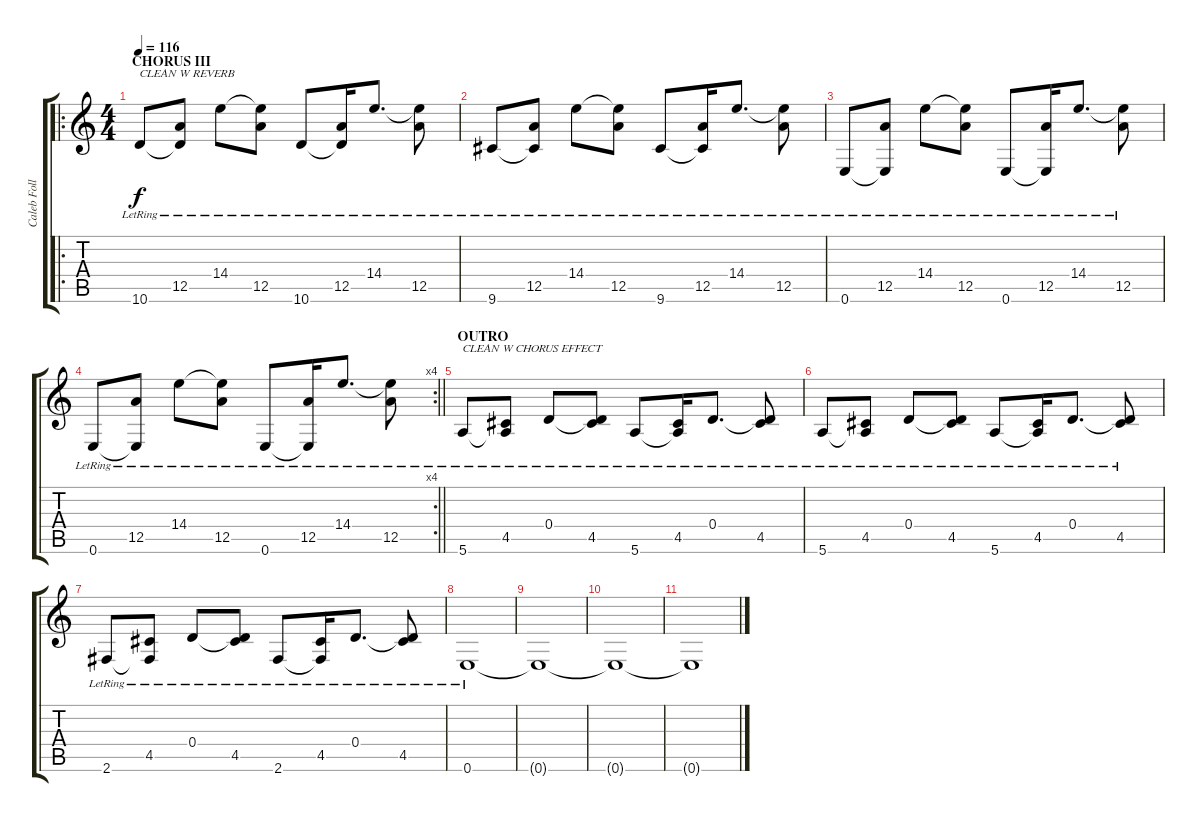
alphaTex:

\track ("Caleb Followill (rhythm)" "Caleb Foll") {instrument electricguitarclean}
\staff {score tabs}
\tuning (E4 B3 G3 D3 A2 E2) {hide}
\ro
\ts (4 4)
\section ("" "CHORUS III")
\tempo 116
\clef g2
\ks c
10.6{lr}.8{txt "CLEAN W REVERB" dy f} (12.5{lr} 10.6{t}).8 14.4{lr}.8 (14.4{t} 12.5{lr}).8 10.6{lr}.8 (12.5{lr} 10.6{t}).16 14.4{lr}.8{d} (14.4{t} 12.5{lr}).8 |
9.6{lr}.8 (12.5{lr} 9.6{t}).8 14.4{lr}.8 (14.4{t} 12.5{lr}).8 9.6{lr}.8 (12.5{lr} 9.6{t}).16 14.4{lr}.8{d} (14.4{t} 12.5{lr}).8 |
0.6{lr}.8 (12.5{lr} 0.6{t}).8 14.4{lr}.8 (14.4{t} 12.5{lr}).8 0.6{lr}.8 (12.5{lr} 0.6{t}).16 14.4{lr}.8{d} (14.4{t} 12.5{lr}).8 |
\rc 4
\barLineRight lightlight
0.6{lr}.8 (12.5{lr} 0.6{t}).8 14.4{lr}.8 (14.4{t} 12.5{lr}).8 0.6{lr}.8 (12.5{lr} 0.6{t}).16 14.4{lr}.8{d} (14.4{t} 12.5{lr}).8 |
\section ("" "OUTRO")
5.6{lr}.8{txt "CLEAN W CHORUS EFFECT"} (4.5{lr} 5.6{t}).8 0.4{lr}.8 (0.4{t} 4.5{lr}).8 5.6{lr}.8 (4.5{lr} 5.6{t}).16 0.4{lr}.8{d} (0.4{t} 4.5{lr}).8 |
5.6{lr}.8 (4.5{lr} 5.6{t}).8 0.4{lr}.8 (0.4{t} 4.5{lr}).8 5.6{lr}.8 (4.5{lr} 5.6{t}).16 0.4{lr}.8{d} (0.4{t} 4.5{lr}).8 |
2.6{lr}.8 (4.5{lr} 2.6{t}).8 0.4{lr}.8 (0.4{t} 4.5{lr}).8 2.6{lr}.8 (4.5{lr} 2.6{t}).16 0.4{lr}.8{d} (0.4{t} 4.5{lr}).8 |
0.6{lr}.1 |
0.6{t}.1 |
0.6{t}.1 |
0.6{t}.1
